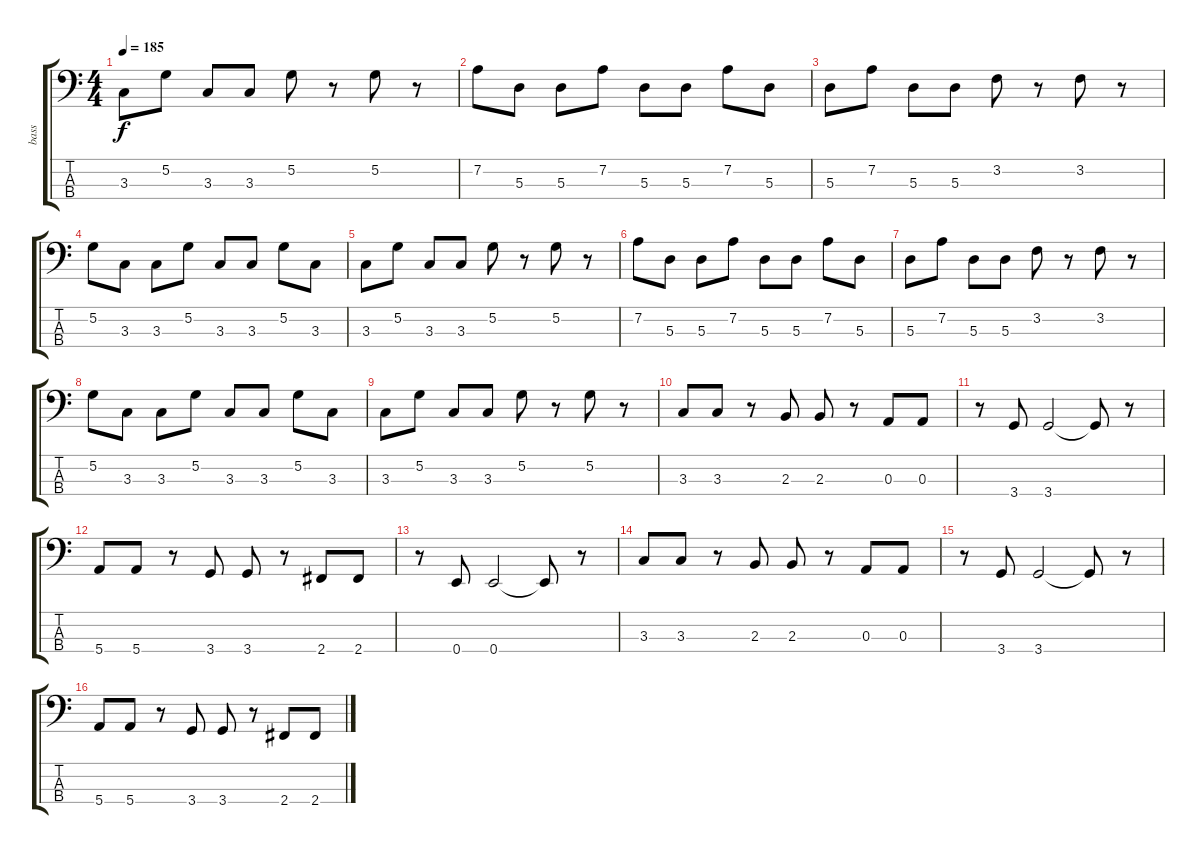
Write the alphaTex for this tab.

\track ("bass" "bass") {solo instrument electricbassfinger}
\staff {score tabs}
\tuning (G2 D2 A1 E1) {hide}
\ts (4 4)
\tempo 185
\clef f4
\ks c
3.3.8{dy f} 5.2.8 3.3.8 3.3.8 5.2.8 r.8 5.2.8 r.8 |
7.2.8 5.3.8 5.3.8 7.2.8 5.3.8 5.3.8 7.2.8 5.3.8 |
5.3.8 7.2.8 5.3.8 5.3.8 3.2.8 r.8 3.2.8 r.8 |
5.2.8 3.3.8 3.3.8 5.2.8 3.3.8 3.3.8 5.2.8 3.3.8 |
3.3.8 5.2.8 3.3.8 3.3.8 5.2.8 r.8 5.2.8 r.8 |
7.2.8 5.3.8 5.3.8 7.2.8 5.3.8 5.3.8 7.2.8 5.3.8 |
5.3.8 7.2.8 5.3.8 5.3.8 3.2.8 r.8 3.2.8 r.8 |
5.2.8 3.3.8 3.3.8 5.2.8 3.3.8 3.3.8 5.2.8 3.3.8 |
3.3.8 5.2.8 3.3.8 3.3.8 5.2.8 r.8 5.2.8 r.8 |
3.3.8 3.3.8 r.8 2.3.8 2.3.8 r.8 0.3.8 0.3.8 |
r.8 3.4.8 3.4.2 3.4{t}.8 r.8 |
5.4.8 5.4.8 r.8 3.4.8 3.4.8 r.8 2.4.8 2.4.8 |
r.8 0.4.8 0.4.2 0.4{t}.8 r.8 |
3.3.8 3.3.8 r.8 2.3.8 2.3.8 r.8 0.3.8 0.3.8 |
r.8 3.4.8 3.4.2 3.4{t}.8 r.8 |
5.4.8 5.4.8 r.8 3.4.8 3.4.8 r.8 2.4.8 2.4.8
